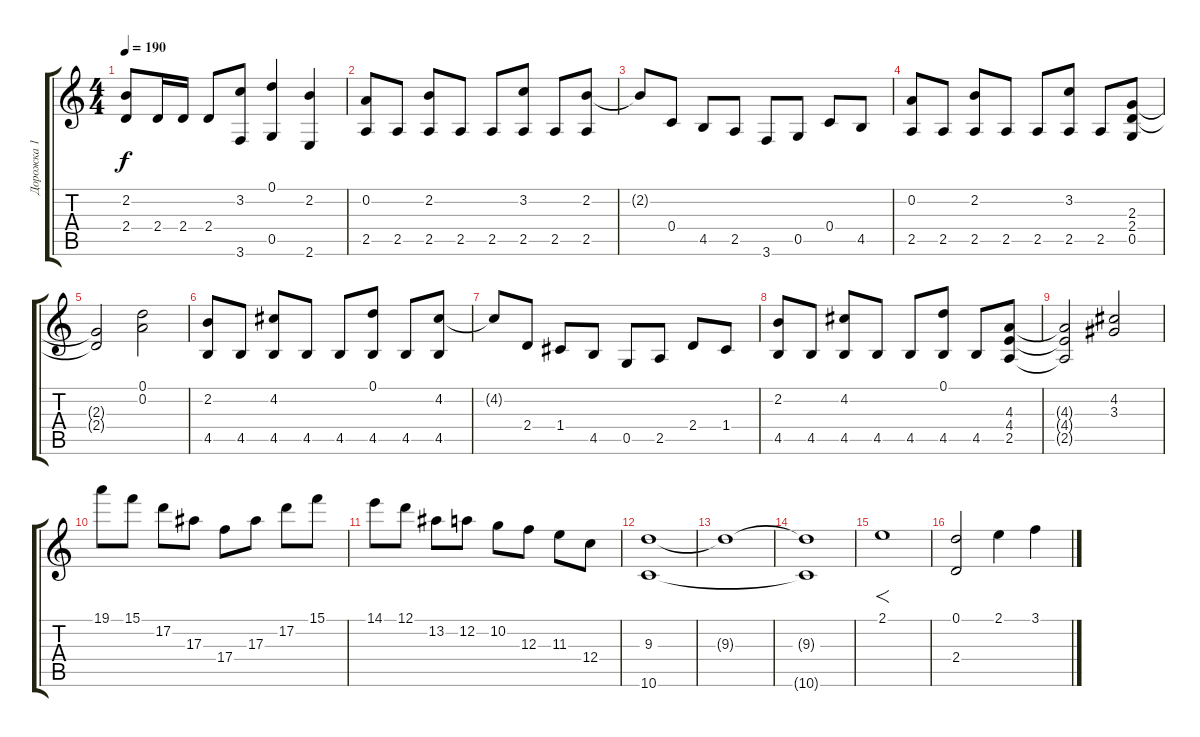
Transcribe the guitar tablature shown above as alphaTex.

\track ("Дорожка 1" "Дорожка 1") {instrument distortionguitar}
\staff {score tabs}
\tuning (D4 A3 F3 C3 G2 D2) {hide}
\ts (4 4)
\tempo 190
\clef g2
\ks c
(2.2{t} 2.4{t}).8{dy f} 2.4.16 2.4.16 2.4.8 (3.2 3.6).8 (0.1 0.5).4 (2.2 2.6).4 |
(0.2 2.5).8 2.5.8 (2.2 2.5).8 2.5.8 2.5.8 (3.2 2.5).8 2.5.8 (2.2 2.5).8 |
2.2{t}.8 0.4.8 4.5.8 2.5.8 3.6.8 0.5.8 0.4.8 4.5.8 |
(0.2 2.5).8 2.5.8 (2.2 2.5).8 2.5.8 2.5.8 (3.2 2.5).8 2.5.8 (2.3 2.4 0.5).8 |
(2.3{t} 2.4{t}).2 (0.1 0.2).2 |
(2.2 4.5).8 4.5.8 (4.2 4.5).8 4.5.8 4.5.8 (0.1 4.5).8 4.5.8 (4.2 4.5).8 |
4.2{t}.8 2.4.8 1.4.8 4.5.8 0.5.8 2.5.8 2.4.8 1.4.8 |
(2.2 4.5).8 4.5.8 (4.2 4.5).8 4.5.8 4.5.8 (0.1 4.5).8 4.5.8 (4.3 4.4 2.5).8 |
(4.3{t} 4.4{t} 2.5{t}).2 (4.2 3.3).2 |
19.1.8 15.1.8 17.2.8 17.3.8 17.4.8 17.3.8 17.2.8 15.1.8 |
14.1.8 12.1.8 13.2.8 12.2.8 10.2.8 12.3.8 11.3.8 12.4.8 |
(9.3 10.6).1 |
9.3{t}.1 |
(9.3{t} 10.6{t}).1 |
2.1.1{f} |
(0.1 2.4).2 2.1.4 3.1.4
